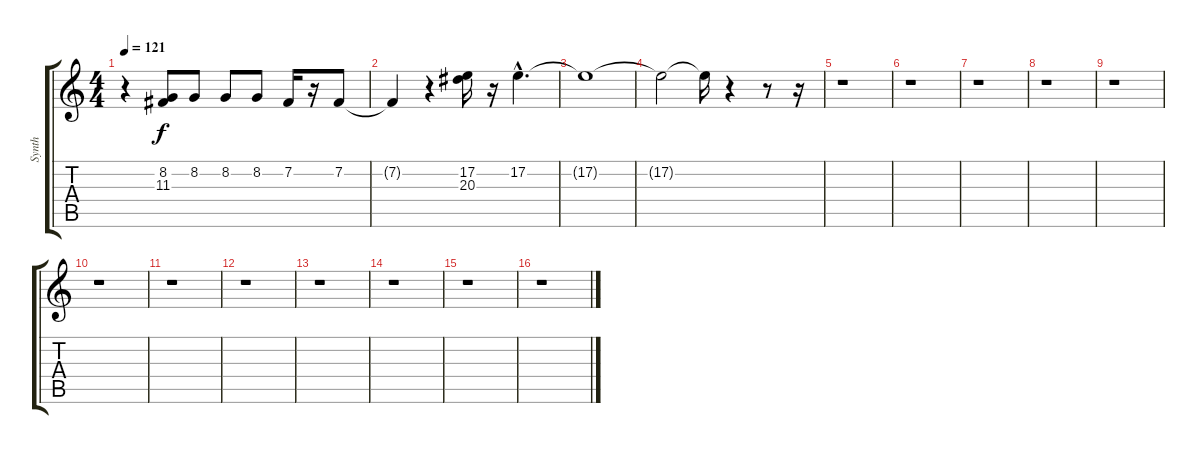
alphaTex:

\track ("Synth" "Synth") {instrument timpani}
\staff {score tabs}
\tuning (E4 B3 G3 D3 A2 E2) {hide}
\ts (4 4)
\tempo 121
\clef g2
\ks c
r.4{dy f} (8.2 11.3).8 8.2.8 8.2.8 8.2.8 7.2.16 r.16 7.2.8 |
7.2{t}.4 r.4 (17.2 20.3).16 r.16 17.2{hac}.4{d} |
17.2{t}.1 |
17.2{t}.2 17.2{t}.16 r.4 r.8 r.16 |
r.1 |
r.1 |
r.1 |
r.1 |
r.1 |
r.1 |
r.1 |
r.1 |
r.1 |
r.1 |
r.1 |
r.1
